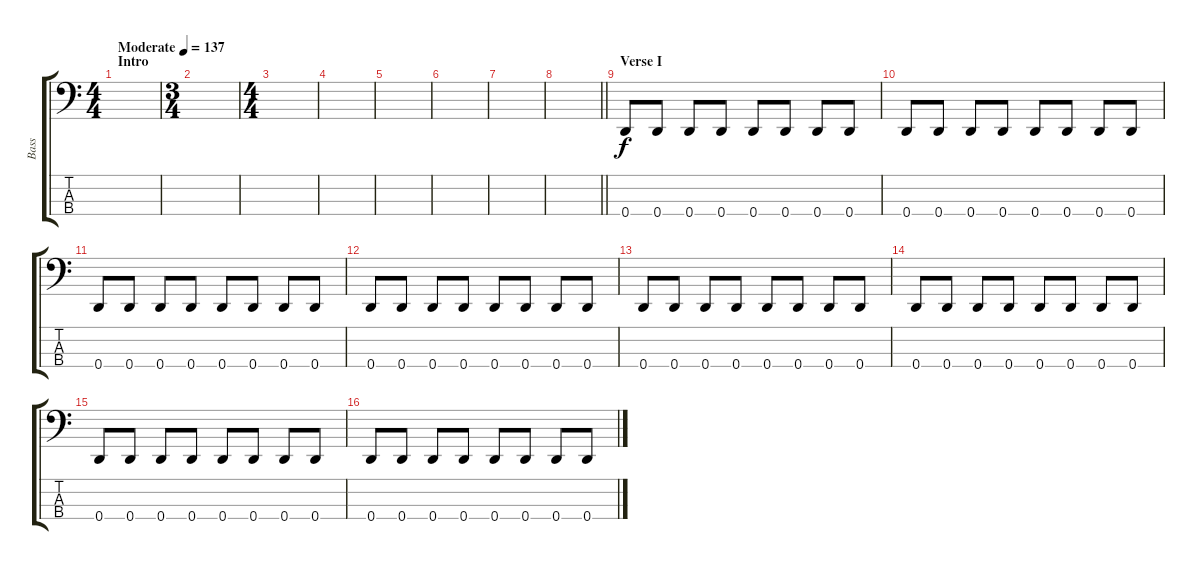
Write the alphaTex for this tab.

\track ("Bass" "Bass") {instrument electricbassfinger}
\staff {score tabs}
\tuning (G2 D2 A1 D1) {hide}
\ts (4 4)
\section ("" "Intro")
\tempo (137 "Moderate")
\clef f4
\ks c
|
\ts (3 4)
|
\ts (4 4)
|
|
|
|
|
\barLineRight lightlight
|
\section ("" "Verse I")
0.4.8 0.4.8 0.4.8 0.4.8 0.4.8 0.4.8 0.4.8 0.4.8 |
0.4.8 0.4.8 0.4.8 0.4.8 0.4.8 0.4.8 0.4.8 0.4.8 |
0.4.8 0.4.8 0.4.8 0.4.8 0.4.8 0.4.8 0.4.8 0.4.8 |
0.4.8 0.4.8 0.4.8 0.4.8 0.4.8 0.4.8 0.4.8 0.4.8 |
0.4.8 0.4.8 0.4.8 0.4.8 0.4.8 0.4.8 0.4.8 0.4.8 |
0.4.8 0.4.8 0.4.8 0.4.8 0.4.8 0.4.8 0.4.8 0.4.8 |
0.4.8 0.4.8 0.4.8 0.4.8 0.4.8 0.4.8 0.4.8 0.4.8 |
0.4.8 0.4.8 0.4.8 0.4.8 0.4.8 0.4.8 0.4.8 0.4.8
